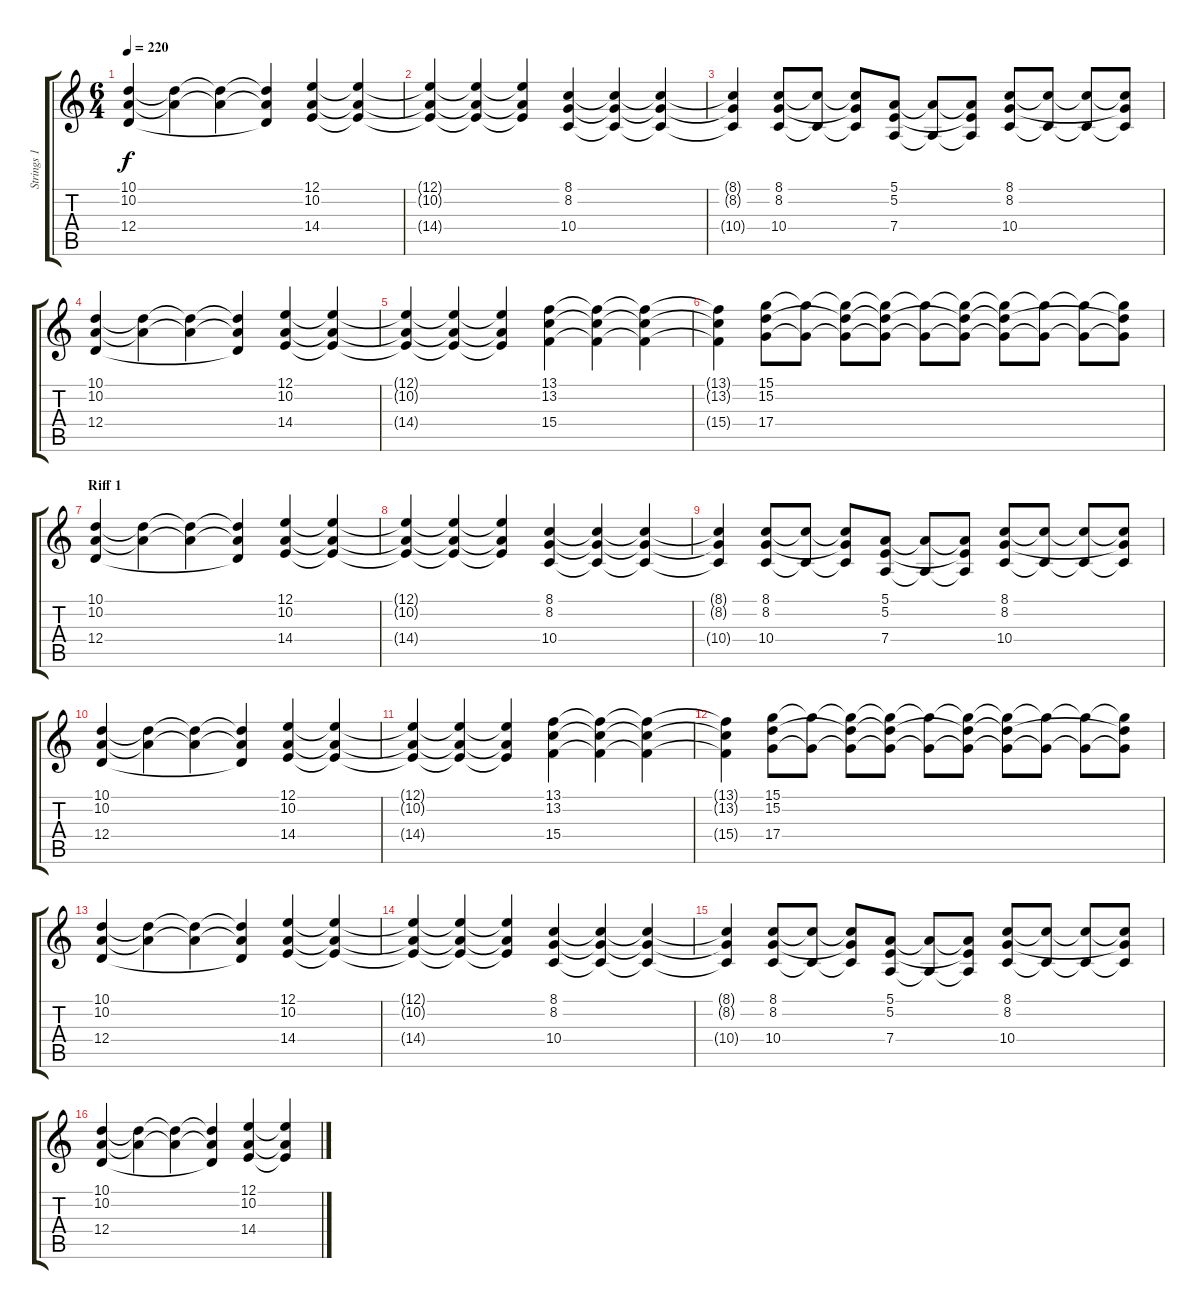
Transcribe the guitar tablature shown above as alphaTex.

\track ("Strings 1" "Strings 1") {instrument stringensemble1}
\staff {score tabs}
\tuning (E4 B3 G3 D3 A2 E2) {hide}
\ts (6 4)
\tempo 220
\clef g2
\ks c
(10.1 10.2 12.4).4{dy f} (10.1{t} 10.2{t}).4 (10.1{t} 10.2{t}).4 (10.1{t} 10.2{t} 12.4{t}).4 (12.1 10.2 14.4).4 (12.1{t} 10.2{t} 14.4{t}).4 |
(12.1{t} 10.2{t} 14.4{t}).4 (12.1{t} 10.2{t} 14.4{t}).4 (12.1{t} 10.2{t} 14.4{t}).4 (8.1 8.2 10.4).4 (8.1{t} 8.2{t} 10.4{t}).4 (8.1{t} 8.2{t} 10.4{t}).4 |
(8.1{t} 8.2{t} 10.4{t}).4 (8.1 8.2 10.4).8 (8.1{t} 10.4{t}).8 (8.1{t} 8.2{t} 10.4{t}).8 (5.1 5.2 7.4).8 (5.1{t} 7.4{t}).8 (5.1{t} 5.2{t} 7.4{t}).8 (8.1 8.2 10.4).8 (8.1{t} 10.4{t}).8 (8.1{t} 10.4{t}).8 (8.1{t} 8.2{t} 10.4{t}).8 |
(10.1 10.2 12.4).4 (10.1{t} 10.2{t}).4 (10.1{t} 10.2{t}).4 (10.1{t} 10.2{t} 12.4{t}).4 (12.1 10.2 14.4).4 (12.1{t} 10.2{t} 14.4{t}).4 |
(12.1{t} 10.2{t} 14.4{t}).4 (12.1{t} 10.2{t} 14.4{t}).4 (12.1{t} 10.2{t} 14.4{t}).4 (13.1 13.2 15.4).4 (13.1{t} 13.2{t} 15.4{t}).4 (13.1{t} 13.2{t} 15.4{t}).4 |
(13.1{t} 13.2{t} 15.4{t}).4 (15.1 15.2 17.4).8 (15.1{t} 17.4{t}).8 (15.1{t} 15.2{t} 17.4{t}).8 (15.1{t} 15.2{t} 17.4{t}).8 (15.1{t} 17.4{t}).8 (15.1{t} 15.2{t} 17.4{t}).8 (15.1{t} 15.2{t} 17.4{t}).8 (15.1{t} 17.4{t}).8 (15.1{t} 17.4{t}).8 (15.1{t} 15.2{t} 17.4{t}).8 |
\section ("" "Riff 1")
(10.1 10.2 12.4).4 (10.1{t} 10.2{t}).4 (10.1{t} 10.2{t}).4 (10.1{t} 10.2{t} 12.4{t}).4 (12.1 10.2 14.4).4 (12.1{t} 10.2{t} 14.4{t}).4 |
(12.1{t} 10.2{t} 14.4{t}).4 (12.1{t} 10.2{t} 14.4{t}).4 (12.1{t} 10.2{t} 14.4{t}).4 (8.1 8.2 10.4).4 (8.1{t} 8.2{t} 10.4{t}).4 (8.1{t} 8.2{t} 10.4{t}).4 |
(8.1{t} 8.2{t} 10.4{t}).4 (8.1 8.2 10.4).8 (8.1{t} 10.4{t}).8 (8.1{t} 8.2{t} 10.4{t}).8 (5.1 5.2 7.4).8 (5.1{t} 7.4{t}).8 (5.1{t} 5.2{t} 7.4{t}).8 (8.1 8.2 10.4).8 (8.1{t} 10.4{t}).8 (8.1{t} 10.4{t}).8 (8.1{t} 8.2{t} 10.4{t}).8 |
(10.1 10.2 12.4).4 (10.1{t} 10.2{t}).4 (10.1{t} 10.2{t}).4 (10.1{t} 10.2{t} 12.4{t}).4 (12.1 10.2 14.4).4 (12.1{t} 10.2{t} 14.4{t}).4 |
(12.1{t} 10.2{t} 14.4{t}).4 (12.1{t} 10.2{t} 14.4{t}).4 (12.1{t} 10.2{t} 14.4{t}).4 (13.1 13.2 15.4).4 (13.1{t} 13.2{t} 15.4{t}).4 (13.1{t} 13.2{t} 15.4{t}).4 |
(13.1{t} 13.2{t} 15.4{t}).4 (15.1 15.2 17.4).8 (15.1{t} 17.4{t}).8 (15.1{t} 15.2{t} 17.4{t}).8 (15.1{t} 15.2{t} 17.4{t}).8 (15.1{t} 17.4{t}).8 (15.1{t} 15.2{t} 17.4{t}).8 (15.1{t} 15.2{t} 17.4{t}).8 (15.1{t} 17.4{t}).8 (15.1{t} 17.4{t}).8 (15.1{t} 15.2{t} 17.4{t}).8 |
(10.1 10.2 12.4).4 (10.1{t} 10.2{t}).4 (10.1{t} 10.2{t}).4 (10.1{t} 10.2{t} 12.4{t}).4 (12.1 10.2 14.4).4 (12.1{t} 10.2{t} 14.4{t}).4 |
(12.1{t} 10.2{t} 14.4{t}).4 (12.1{t} 10.2{t} 14.4{t}).4 (12.1{t} 10.2{t} 14.4{t}).4 (8.1 8.2 10.4).4 (8.1{t} 8.2{t} 10.4{t}).4 (8.1{t} 8.2{t} 10.4{t}).4 |
(8.1{t} 8.2{t} 10.4{t}).4 (8.1 8.2 10.4).8 (8.1{t} 10.4{t}).8 (8.1{t} 8.2{t} 10.4{t}).8 (5.1 5.2 7.4).8 (5.1{t} 7.4{t}).8 (5.1{t} 5.2{t} 7.4{t}).8 (8.1 8.2 10.4).8 (8.1{t} 10.4{t}).8 (8.1{t} 10.4{t}).8 (8.1{t} 8.2{t} 10.4{t}).8 |
(10.1 10.2 12.4).4 (10.1{t} 10.2{t}).4 (10.1{t} 10.2{t}).4 (10.1{t} 10.2{t} 12.4{t}).4 (12.1 10.2 14.4).4 (12.1{t} 10.2{t} 14.4{t}).4
